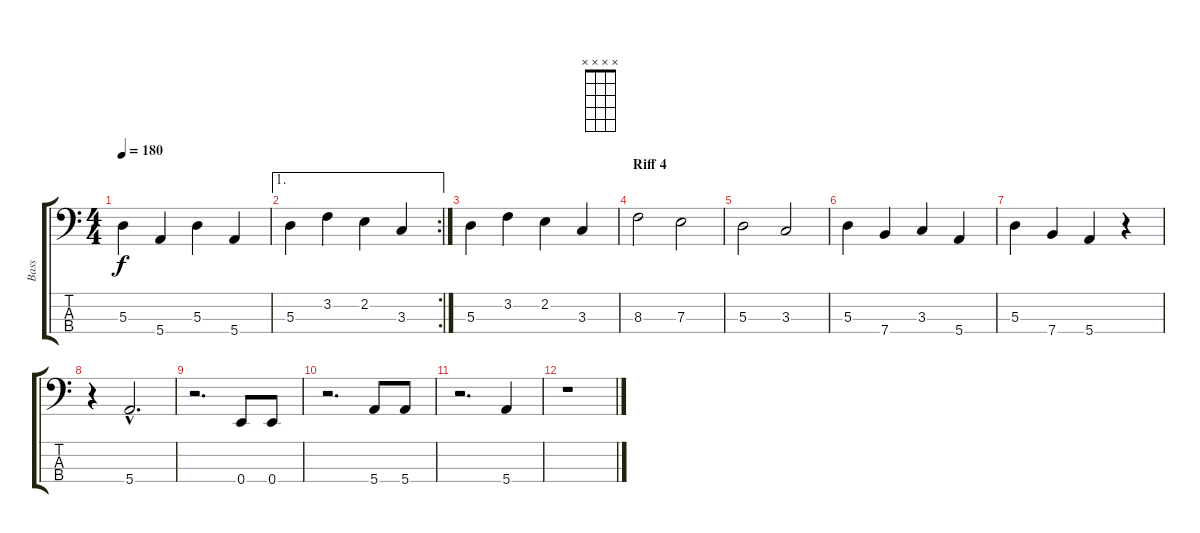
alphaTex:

\track ("Bass" "Bass") {instrument electricbassfinger}
\staff {score tabs}
\tuning (G2 D2 A1 E1) {hide}
\chord ("" x x x x)
\ts (4 4)
\tempo 180
\clef f4
\ks c
5.3.4{dy f} 5.4.4 5.3.4 5.4.4 |
\ae 1
\rc 2
5.3.4 3.2.4 2.2.4 3.3.4 |
5.3.4 3.2.4 2.2.4 3.3.4 |
\section ("" "Riff 4")
8.3.2 7.3.2 |
5.3.2 3.3.2 |
5.3.4 7.4.4 3.3.4 5.4.4 |
5.3.4 7.4.4 5.4.4 r.4 |
r.4 5.4{hac}.2{d} |
r.2{d} 0.4.8 0.4.8 |
r.2{d} 5.4.8 5.4.8 |
r.2{d} 5.4.4 |
r.1{ch ""}
